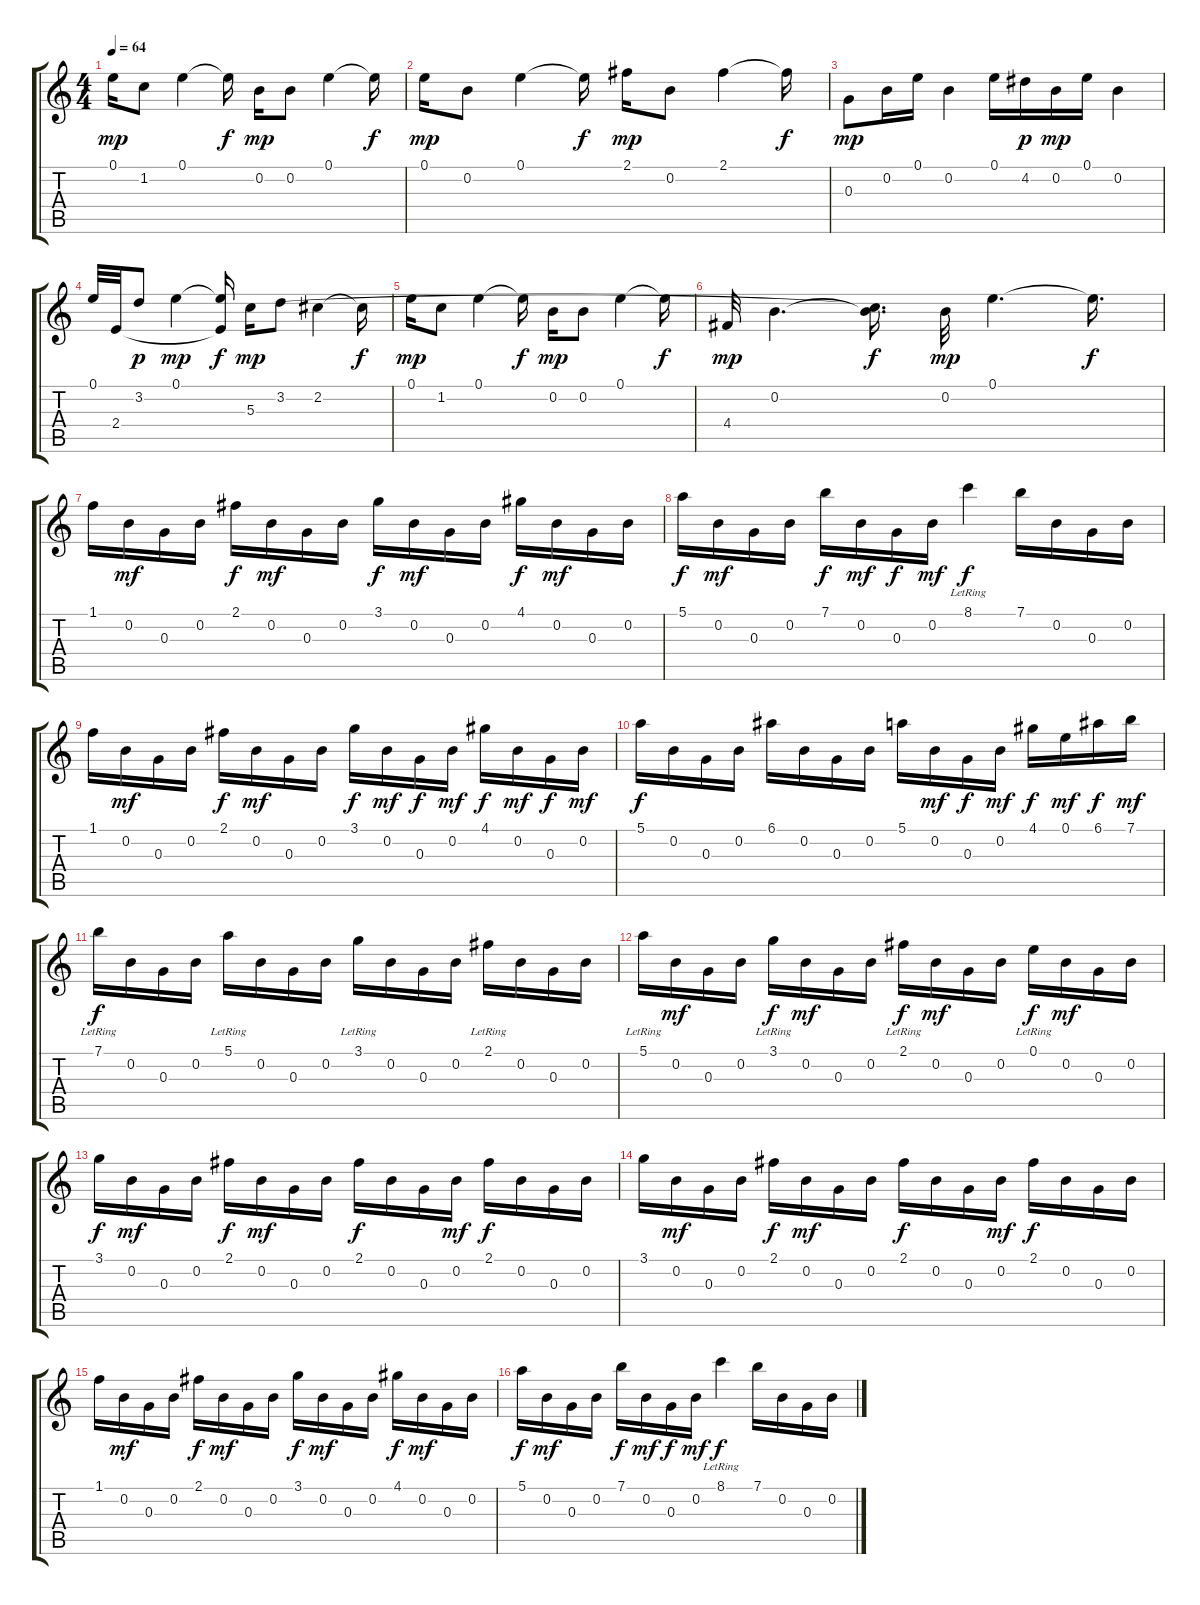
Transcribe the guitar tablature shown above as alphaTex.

\track "" {instrument electricguitarclean}
\staff {score tabs}
\tuning (E4 B3 G3 D3 A2 E2) {hide}
\ts (4 4)
\tempo 64
\clef g2
\ks c
0.1.16{dy mp} 1.2.8 0.1.4 0.1{t}.16{dy f} 0.2.16{dy mp} 0.2.8 0.1.4 0.1{t}.16{dy f} |
0.1.16{dy mp} 0.2.8 0.1.4 0.1{t}.16{dy f} 2.1.16{dy mp} 0.2.8 2.1.4 2.1{t}.16{dy f} |
0.3.8{dy mp} 0.2.16 0.1.16 0.2.4 0.1.16 4.2.16{dy p} 0.2.16{dy mp} 0.1.16 0.2.4 |
0.1.32 2.4.32 3.2.8{dy p} 0.1.4{dy mp} (0.1{t} 2.4{t}).16{dy f} 5.3.16{dy mp} 3.2.8 2.2.4 2.2{t}.16{dy f} |
0.1.16{dy mp} 1.2.8 0.1.4 0.1{t}.16{dy f} 0.2.16{dy mp} 0.2.8 0.1.4 0.1{t}.16{dy f} |
4.4.32{dy mp} 0.2.4{d} (0.2{t} 5.3{t}).16{d dy f} 0.2.32{dy mp} 0.1.4{d} 0.1{t}.16{d dy f} |
1.1.16 0.2.16{dy mf} 0.3.16 0.2.16 2.1.16{dy f} 0.2.16{dy mf} 0.3.16 0.2.16 3.1.16{dy f} 0.2.16{dy mf} 0.3.16 0.2.16 4.1.16{dy f} 0.2.16{dy mf} 0.3.16 0.2.16 |
5.1.16{dy f} 0.2.16{dy mf} 0.3.16 0.2.16 7.1.16{dy f} 0.2.16{dy mf} 0.3.16{dy f} 0.2.16{dy mf} 8.1{lr}.4{dy f} 7.1.16 0.2.16 0.3.16 0.2.16 |
1.1.16 0.2.16{dy mf} 0.3.16 0.2.16 2.1.16{dy f} 0.2.16{dy mf} 0.3.16 0.2.16 3.1.16{dy f} 0.2.16{dy mf} 0.3.16{dy f} 0.2.16{dy mf} 4.1.16{dy f} 0.2.16{dy mf} 0.3.16{dy f} 0.2.16{dy mf} |
5.1.16{dy f} 0.2.16 0.3.16 0.2.16 6.1.16 0.2.16 0.3.16 0.2.16 5.1.16 0.2.16{dy mf} 0.3.16{dy f} 0.2.16{dy mf} 4.1.16{dy f} 0.1.16{dy mf} 6.1.16{dy f} 7.1.16{dy mf} |
7.1{lr}.16{dy f} 0.2.16 0.3.16 0.2.16 5.1{lr}.16 0.2.16 0.3.16 0.2.16 3.1{lr}.16 0.2.16 0.3.16 0.2.16 2.1{lr}.16 0.2.16 0.3.16 0.2.16 |
5.1{lr}.16 0.2.16{dy mf} 0.3.16 0.2.16 3.1{lr}.16{dy f} 0.2.16{dy mf} 0.3.16 0.2.16 2.1{lr}.16{dy f} 0.2.16{dy mf} 0.3.16 0.2.16 0.1{lr}.16{dy f} 0.2.16{dy mf} 0.3.16 0.2.16 |
3.1.16{dy f} 0.2.16{dy mf} 0.3.16 0.2.16 2.1.16{dy f} 0.2.16{dy mf} 0.3.16 0.2.16 2.1.16{dy f} 0.2.16 0.3.16 0.2.16{dy mf} 2.1.16{dy f} 0.2.16 0.3.16 0.2.16 |
3.1.16 0.2.16{dy mf} 0.3.16 0.2.16 2.1.16{dy f} 0.2.16{dy mf} 0.3.16 0.2.16 2.1.16{dy f} 0.2.16 0.3.16 0.2.16{dy mf} 2.1.16{dy f} 0.2.16 0.3.16 0.2.16 |
1.1.16 0.2.16{dy mf} 0.3.16 0.2.16 2.1.16{dy f} 0.2.16{dy mf} 0.3.16 0.2.16 3.1.16{dy f} 0.2.16{dy mf} 0.3.16 0.2.16 4.1.16{dy f} 0.2.16{dy mf} 0.3.16 0.2.16 |
5.1.16{dy f} 0.2.16{dy mf} 0.3.16 0.2.16 7.1.16{dy f} 0.2.16{dy mf} 0.3.16{dy f} 0.2.16{dy mf} 8.1{lr}.4{dy f} 7.1.16 0.2.16 0.3.16 0.2.16
